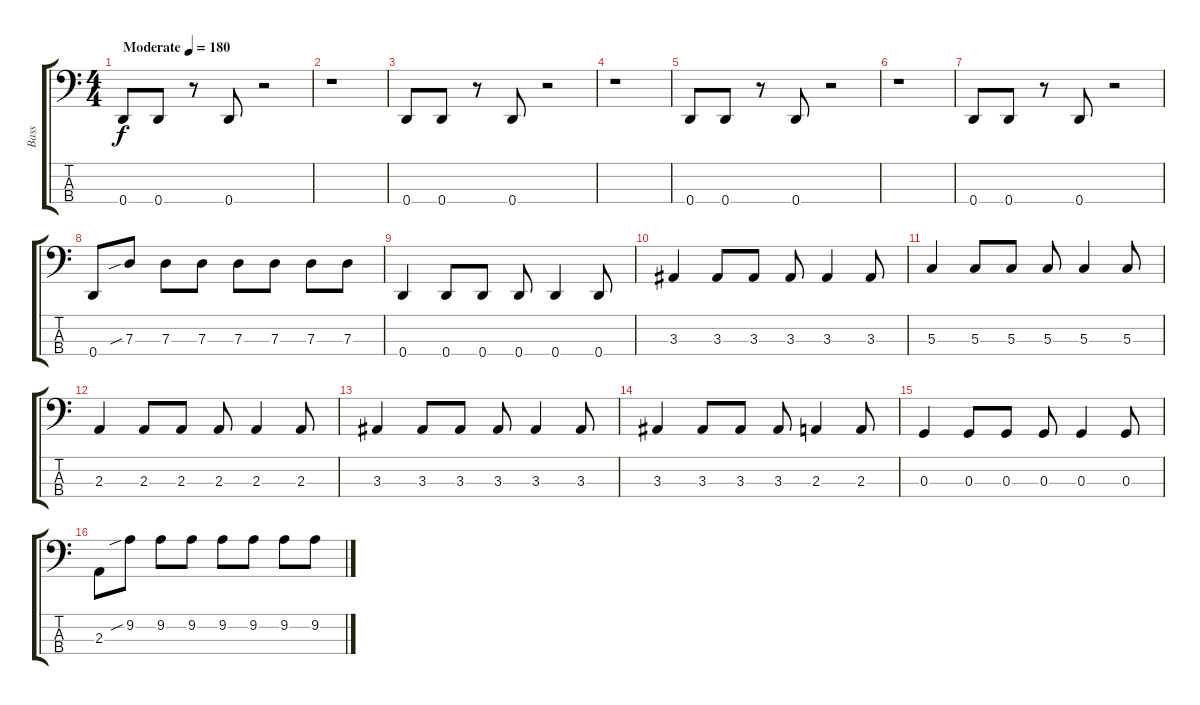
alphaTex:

\track ("Bass" "Bass") {instrument electricbassfinger}
\staff {score tabs}
\tuning (F2 C2 G1 D1) {hide}
\ts (4 4)
\tempo (180 "Moderate")
\clef f4
\ks c
0.4.8{dy f instrument electricbassfinger} 0.4.8 r.8 0.4.8 r.2 |
r.1 |
0.4.8 0.4.8 r.8 0.4.8 r.2 |
r.1 |
0.4.8 0.4.8 r.8 0.4.8 r.2 |
r.1 |
0.4.8 0.4.8 r.8 0.4.8 r.2 |
0.4.8 7.3{sib}.8 7.3.8 7.3.8 7.3.8 7.3.8 7.3.8 7.3.8 |
0.4.4 0.4.8 0.4.8 0.4.8 0.4.4 0.4.8 |
3.3.4 3.3.8 3.3.8 3.3.8 3.3.4 3.3.8 |
5.3.4 5.3.8 5.3.8 5.3.8 5.3.4 5.3.8 |
2.3.4 2.3.8 2.3.8 2.3.8 2.3.4 2.3.8 |
3.3.4 3.3.8 3.3.8 3.3.8 3.3.4 3.3.8 |
3.3.4 3.3.8 3.3.8 3.3.8 2.3.4 2.3.8 |
0.3.4 0.3.8 0.3.8 0.3.8 0.3.4 0.3.8 |
2.3.8 9.2{sib}.8 9.2.8 9.2.8 9.2.8 9.2.8 9.2.8 9.2.8
